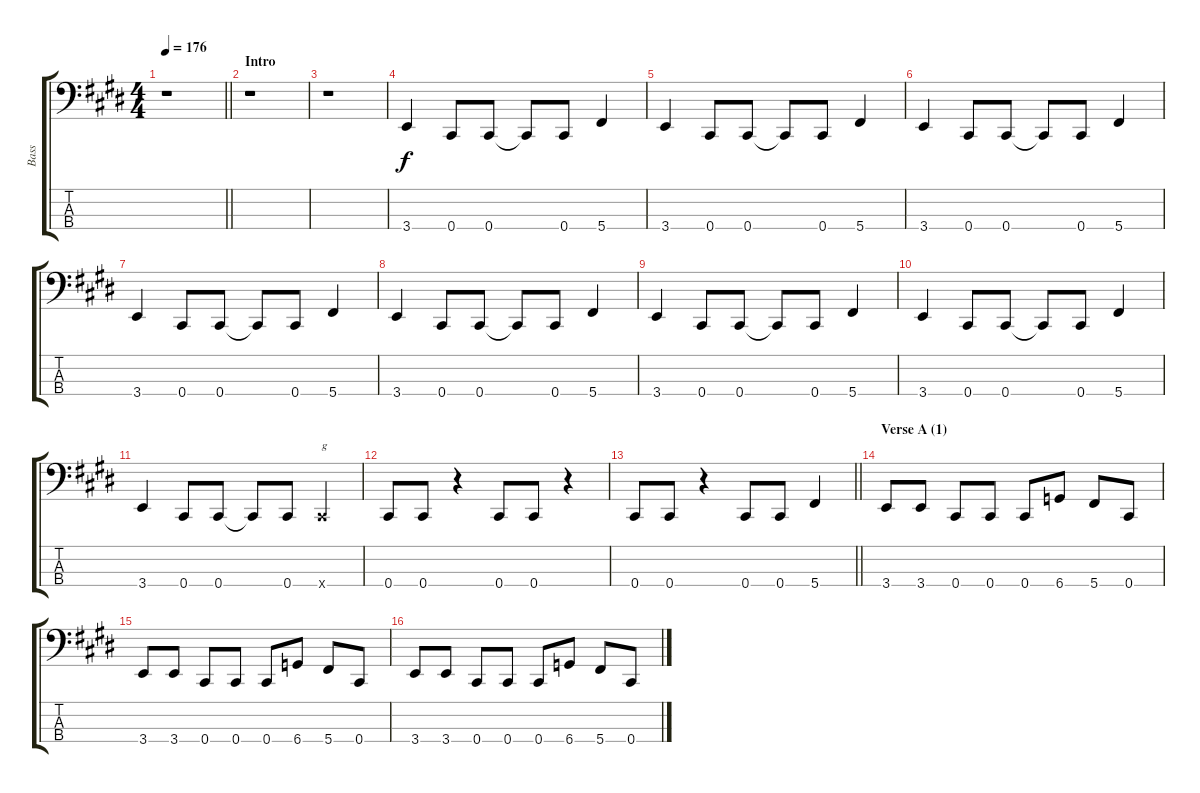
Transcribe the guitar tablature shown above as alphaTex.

\track ("Bass" "Bass") {instrument electricbasspick}
\staff {score tabs}
\tuning (E2 B1 Gb1 Db1) {hide}
\ts (4 4)
\tempo 176
\clef f4
\barLineRight lightlight
\ks c#minor
r.1{dy f instrument electricbasspick} |
\section ("" "Intro")
r.1 |
r.1 |
3.4.4 0.4.8 0.4.8 0.4{t}.8 0.4.8 5.4.4 |
3.4.4 0.4.8 0.4.8 0.4{t}.8 0.4.8 5.4.4 |
3.4.4 0.4.8 0.4.8 0.4{t}.8 0.4.8 5.4.4 |
3.4.4 0.4.8 0.4.8 0.4{t}.8 0.4.8 5.4.4 |
3.4.4 0.4.8 0.4.8 0.4{t}.8 0.4.8 5.4.4 |
3.4.4 0.4.8 0.4.8 0.4{t}.8 0.4.8 5.4.4 |
3.4.4 0.4.8 0.4.8 0.4{t}.8 0.4.8 5.4.4 |
3.4.4 0.4.8 0.4.8 0.4{t}.8 0.4.8 0.4{x}.4{txt "g"} |
0.4.8 0.4.8 r.4 0.4.8 0.4.8 r.4 |
\barLineRight lightlight
0.4.8 0.4.8 r.4 0.4.8 0.4.8 5.4.4 |
\section ("" "Verse A (1)")
3.4.8 3.4.8 0.4.8 0.4.8 0.4.8 6.4.8 5.4.8 0.4.8 |
3.4.8 3.4.8 0.4.8 0.4.8 0.4.8 6.4.8 5.4.8 0.4.8 |
3.4.8 3.4.8 0.4.8 0.4.8 0.4.8 6.4.8 5.4.8 0.4.8
